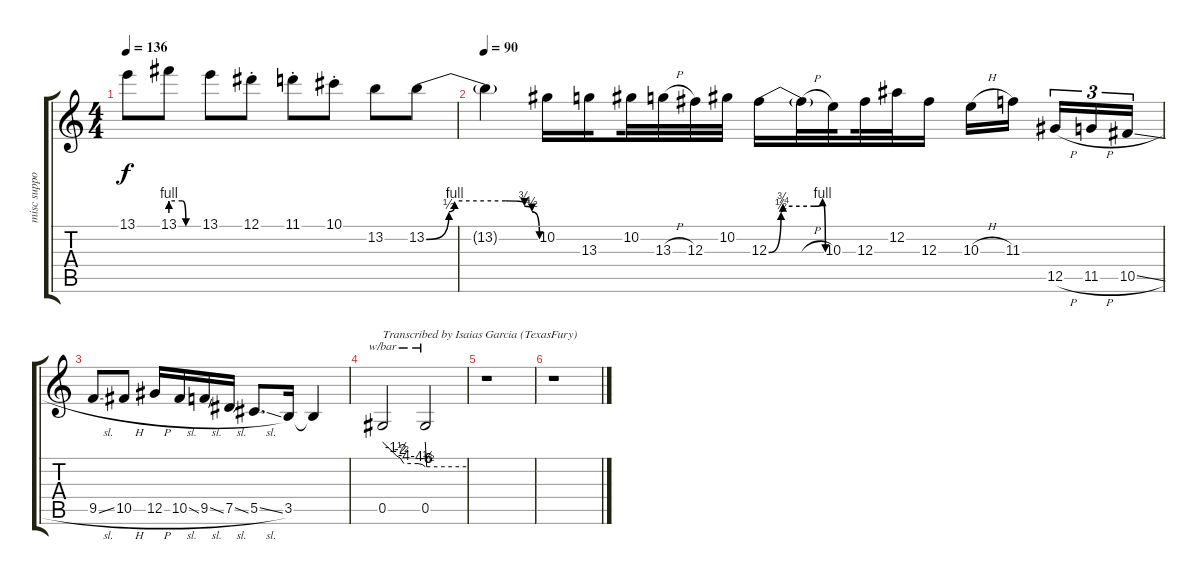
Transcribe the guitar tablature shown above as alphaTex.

\track ("misc support track" "misc suppo") {instrument distortionguitar}
\staff {score tabs}
\tuning (Eb4 Bb3 Gb3 Db3 Ab2 Db2) {hide}
\ts (4 4)
\tempo 136
\clef g2
\ks c
13.1{t}.8{dy f} 13.1{be (custom 0 4 25 4 33 0 60 0)}.8 13.1.8 12.1{st}.8 11.1{st}.8 10.1{st}.8 13.2.8 13.2{be (custom 0 0 12 2 15 4 42 4 52 3 56 2 60 0)}.8 |
\tempo 90
13.2{t}.4 10.2.16 13.3.16{beam splitsecondary} 10.2.32 13.3{h}.32 12.3.32 10.2.32 12.3{be (custom 0 0 13 2 15 3 48 3 57 4 60 0)}.16 12.3{h t}.32 10.3.32{beam splitsecondary} 12.3.32 12.2.32 12.3.16 10.3{h}.16 11.3.16{beam splitsecondary} 12.5{h}.16{tu (3 2)} 11.5{h}.16{tu (3 2)} 10.5{sl}.16{tu (3 2)} |
9.5{sl}.8 10.5{h}.8 12.5{h}.16 10.5{sl}.16 9.5{sl}.16 7.5{sl}.16 5.5{sl}.8{d} 3.5.16 3.5{t}.4 |
0.5.2{tbe (custom default 0 0 20 -6 25 -8 30 -16 50 -16 56 -18 60 -24) txt "Transcribed by Isaias Garcia (TexasFury)"} 0.5.2{tbe (custom default 0 0 2 -24 60 -24)} |
r.1 |
r.1
